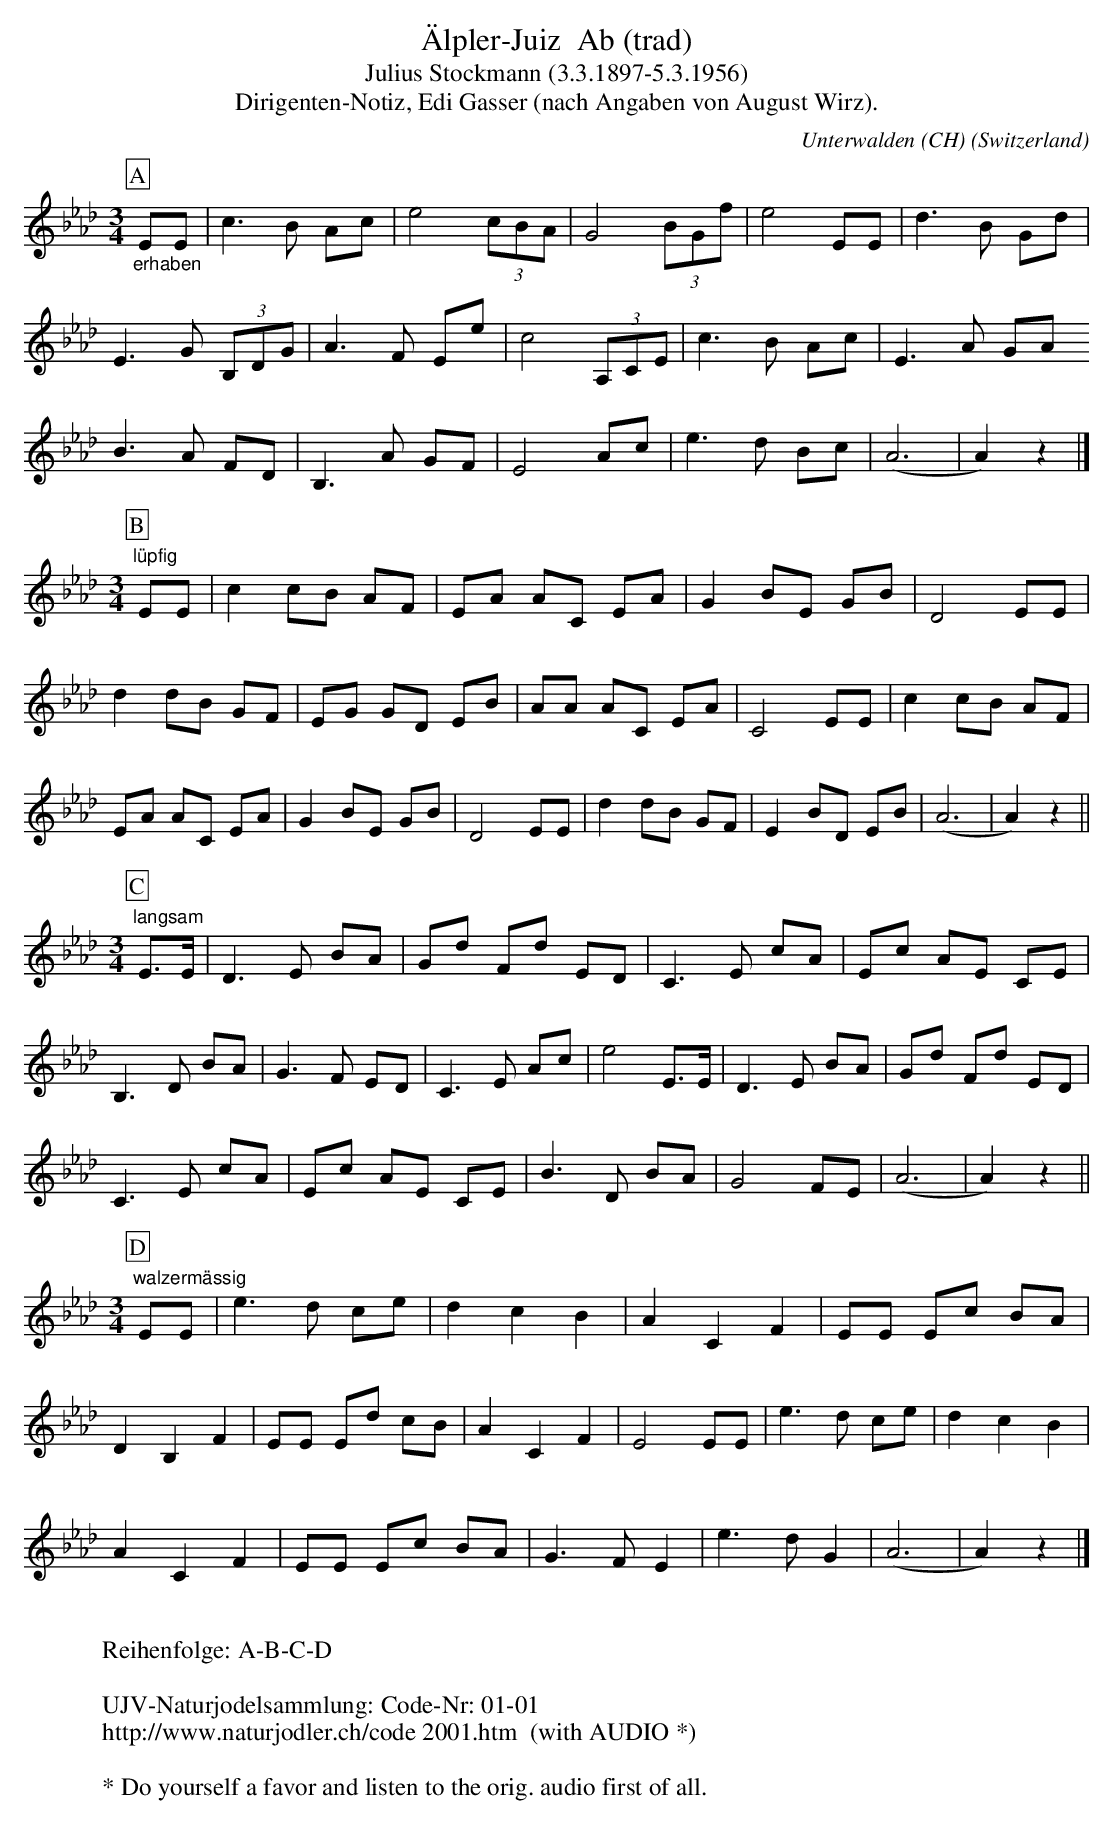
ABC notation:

X:1
T:Älpler-Juiz  Ab (trad)
T:Julius Stockmann (3.3.1897-5.3.1956)
T:Dirigenten-Notiz, Edi Gasser (nach Angaben von August	Wirz).
C:Unterwalden (CH)
M:3/4
L:1/8
O:Switzerland
K:Ab major
[P:A] "_erhaben" EE | c3B Ac | e4 (3cBA | G4 (3BGf | e4EE | d3B Gd |
E3G (3B,DG | A3F Ee | c4 (3A,CE | c3B Ac | E3A GA
B3A FD | B,3A GF | E4 Ac | e3d Bc | (A6 | A2)z2 |]
M:3/4
[P:B] "lüpfig" EE | c2cB AF | EA AC EA | G2BE GB | D4EE |
d2dB GF | EG GD EB | AA AC EA | C4EE | c2cB AF |
EA AC EA | G2BE GB | D4EE | d2dB GF | E2 BD EB | (A6 | A2)z2 ||
M:3/4
[P:C] "langsam" E>E | D3E BA | Gd Fd ED | C3E cA | Ec AE CE |
B,3D BA | G3F ED | C3E Ac | e4 E>E | D3E BA | Gd Fd ED |
C3E cA | Ec AE CE | B3D BA | G4FE | (A6 | A2)z2 ||
M:3/4
[P:D] "walzermässig" EE | e3d ce | d2c2B2 | A2C2F2 | EE Ec BA |
D2B,2F2 | EE Ed cB | A2C2F2 | E4EE | e3d ce | d2c2B2 |
A2C2F2 | EE Ec BA | G3FE2 | e3dG2 | (A6 | A2)z2 |]
W:
W:Reihenfolge: A-B-C-D
W:
W:UJV-Naturjodelsammlung: Code-Nr: 01-01
W:http://www.naturjodler.ch/code 2001.htm  (with AUDIO *)
W:
W:* Do yourself a favor and listen to the orig. audio first of all.
